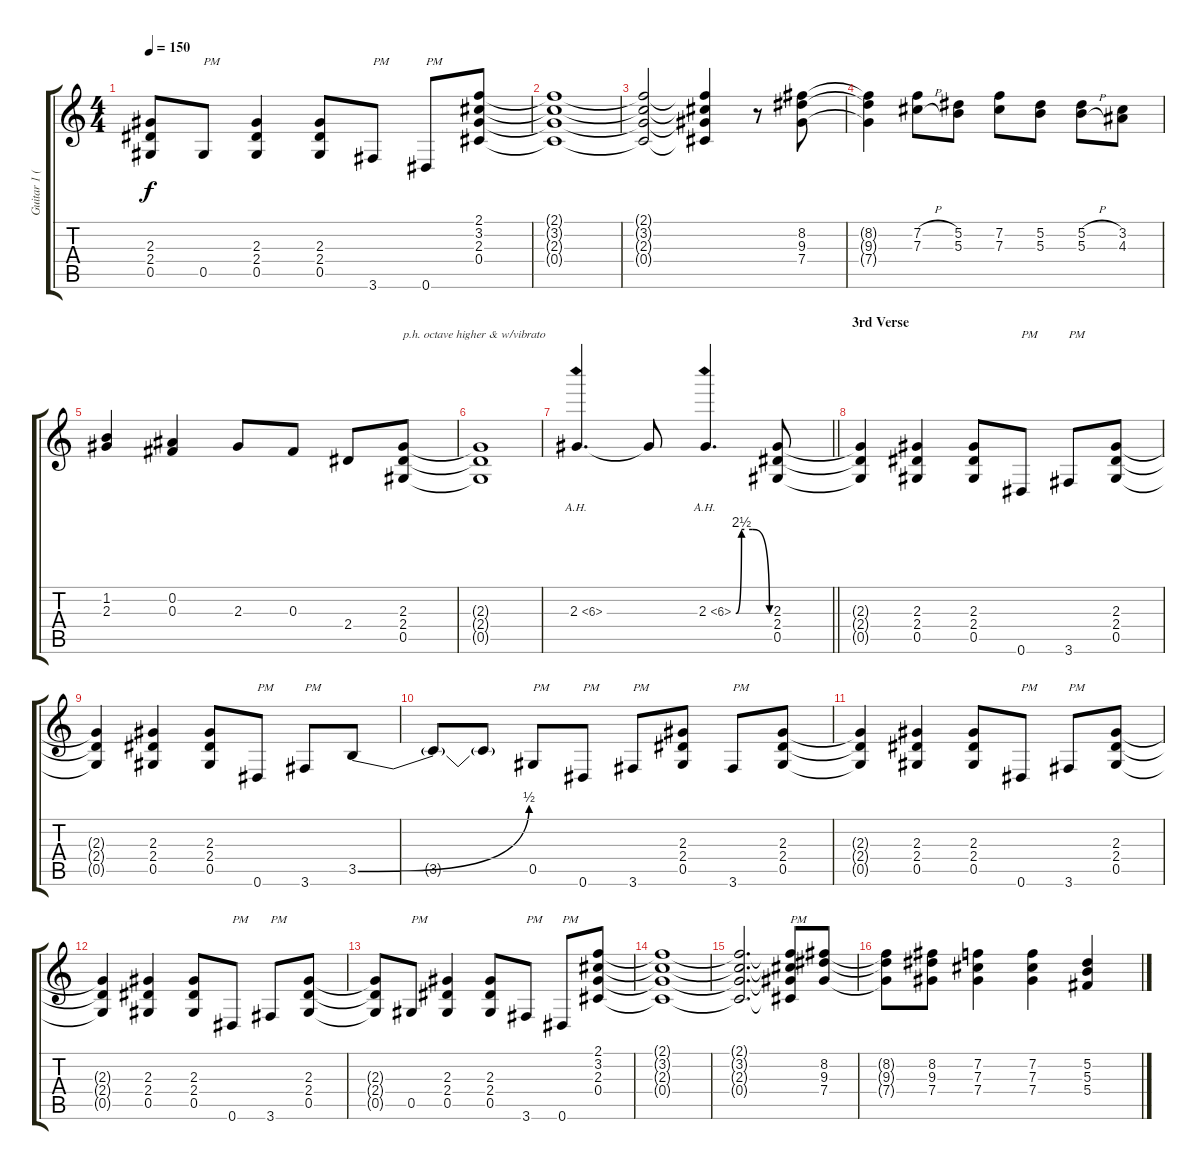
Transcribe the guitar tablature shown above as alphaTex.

\track ("Guitar 1 (Slash)" "Guitar 1 (") {instrument distortionguitar}
\staff {score tabs}
\tuning (Eb4 Bb3 Gb3 Db3 Ab2 Eb2) {hide}
\ts (4 4)
\tempo 150
\clef g2
\ks c
(2.3{t} 2.4{t} 0.5{t}).8{dy f} 0.5.8{txt "PM"} (2.3 2.4 0.5).4 (2.3 2.4 0.5).8 3.6.8{txt "PM"} 0.6.8{txt "PM"} (2.1 3.2 2.3 0.4).8 |
(2.1{t} 3.2{t} 2.3{t} 0.4{t}).1 |
(2.1{t} 3.2{t} 2.3{t} 0.4{t}).2 (2.1{t} 3.2{t} 2.3{t} 0.4{t}).4 r.8 (8.2 9.3 7.4).8 |
(8.2{t} 9.3{t} 7.4{t}).4 (7.2{h} 7.3{h}).8 (5.2 5.3).8 (7.2 7.3).8 (5.2 5.3).8 (5.2{h} 5.3{h}).8 (3.2 4.3).8 |
(1.2 2.3).4 (0.2 0.3).4 2.3.8 0.3.8 2.4.8 (2.3 2.4 0.5).8{txt "p.h. octave higher & w/vibrato"} |
(2.3{t} 2.4{t} 0.5{t}).1 |
\barLineRight lightlight
2.3{ah 4}.4{d} 2.3{t}.8 2.3{be (custom 0 0 10 10 15 10 30 10 60 0) ah 4}.4{d} (2.3 2.4 0.5).8 |
\section ("" "3rd Verse")
(2.3{t} 2.4{t} 0.5{t}).4 (2.3 2.4 0.5).4 (2.3 2.4 0.5).8 0.6.8{txt "PM"} 3.6.8{txt "PM"} (2.3 2.4 0.5).8 |
(2.3{t} 2.4{t} 0.5{t}).4 (2.3 2.4 0.5).4 (2.3 2.4 0.5).8 0.6.8{txt "PM"} 3.6.8{txt "PM"} 3.5{be (bend 0 0 60 2)}.8 |
3.5{t}.8 3.5{t}.8 0.5.8{txt "PM"} 0.6.8{txt "PM"} 3.6.8{txt "PM"} (2.3 2.4 0.5).8 3.6.8{txt "PM"} (2.3 2.4 0.5).8 |
(2.3{t} 2.4{t} 0.5{t}).4 (2.3 2.4 0.5).4 (2.3 2.4 0.5).8 0.6.8{txt "PM"} 3.6.8{txt "PM"} (2.3 2.4 0.5).8 |
(2.3{t} 2.4{t} 0.5{t}).4 (2.3 2.4 0.5).4 (2.3 2.4 0.5).8 0.6.8{txt "PM"} 3.6.8{txt "PM"} (2.3 2.4 0.5).8 |
(2.3{t} 2.4{t} 0.5{t}).8 0.5.8{txt "PM"} (2.3 2.4 0.5).4 (2.3 2.4 0.5).8 3.6.8{txt "PM"} 0.6.8{txt "PM"} (2.1 3.2 2.3 0.4).8 |
(2.1{t} 3.2{t} 2.3{t} 0.4{t}).1 |
(2.1{t} 3.2{t} 2.3{t} 0.4{t}).2{d} (2.1{t} 3.2{t} 2.3{t} 0.4{t}).8{txt "PM"} (8.2 9.3 7.4).8 |
(8.2{t} 9.3{t} 7.4{t}).8 (8.2 9.3 7.4).8 (7.2 7.3 7.4).4 (7.2 7.3 7.4).4 (5.2 5.3 5.4).4
